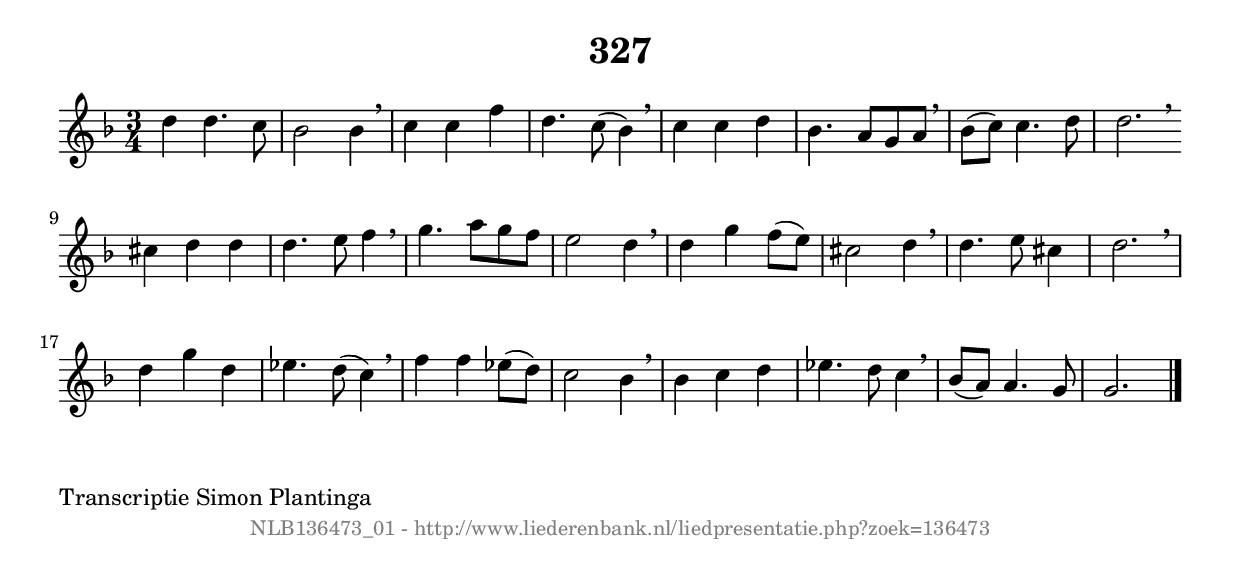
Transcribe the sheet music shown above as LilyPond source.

%
% produced by wce2krn 1.64 (7 June 2014)
%
\version"2.16"
#(append! paper-alist '(("long" . (cons (* 210 mm) (* 2000 mm)))))
#(set-default-paper-size "long")
sb = {\breathe}
mBreak = {\breathe }
bBreak = {\breathe }
x = {\once\override NoteHead #'style = #'cross }
gl=\glissando
itime={\override Staff.TimeSignature #'stencil = ##f }
ficta = {\once\set suggestAccidentals = ##t}
fine = {\once\override Score.RehearsalMark #'self-alignment-X = #1 \mark \markup {\italic{Fine}}}
dc = {\once\override Score.RehearsalMark #'self-alignment-X = #1 \mark \markup {\italic{D.C.}}}
dcf = {\once\override Score.RehearsalMark #'self-alignment-X = #1 \mark \markup {\italic{D.C. al Fine}}}
dcc = {\once\override Score.RehearsalMark #'self-alignment-X = #1 \mark \markup {\italic{D.C. al Coda}}}
ds = {\once\override Score.RehearsalMark #'self-alignment-X = #1 \mark \markup {\italic{D.S.}}}
dsf = {\once\override Score.RehearsalMark #'self-alignment-X = #1 \mark \markup {\italic{D.S. al Fine}}}
dsc = {\once\override Score.RehearsalMark #'self-alignment-X = #1 \mark \markup {\italic{D.S. al Coda}}}
pv = {\set Score.repeatCommands = #'((volta "1"))}
sv = {\set Score.repeatCommands = #'((volta "2"))}
tv = {\set Score.repeatCommands = #'((volta "3"))}
qv = {\set Score.repeatCommands = #'((volta "4"))}
xv = {\set Score.repeatCommands = #'((volta #f))}
\header{ tagline = ""
title = "327"
}
\score {{
\key g \dorian
\relative g'
{
\set melismaBusyProperties = #'()
\time 3/4
\tempo 4=120
\override Score.MetronomeMark #'transparent = ##t
\override Score.RehearsalMark #'break-visibility = #(vector #t #t #f)
d'4 d4. c8 | bes2 bes4 \sb | c4 c4 f4 | d4. c8( bes4) \sb | c4 c4 d4 | bes4. a8 g8 a8 \sb | bes8( c8) c4. d8 | d2. \bar ":|:" \bBreak
cis4 d4 d4 | d4. e8 f4 \sb | g4. a8 g8 f8 | e2 d4 \sb | d4 g4 f8( e8) | cis2 d4 \sb | d4. e8 cis4 | d2. | \mBreak \bar "|"
d4 g4 d4 | ees4. d8( c4) \sb | f4 f4 ees8( d8) | c2 bes4 \sb | bes4 c4 d4 | ees4. d8 c4 \sb | bes8( a8) a4. g8 | g2. \bar "|."
 }}
 \midi { }
 \layout {
            indent = 0.0\cm
}
}
\markup { \wordwrap-string #" 
Transcriptie Simon Plantinga
"}
\markup { \vspace #0 } \markup { \with-color #grey \fill-line { \center-column { \smaller "NLB136473_01 - http://www.liederenbank.nl/liedpresentatie.php?zoek=136473" } } }
